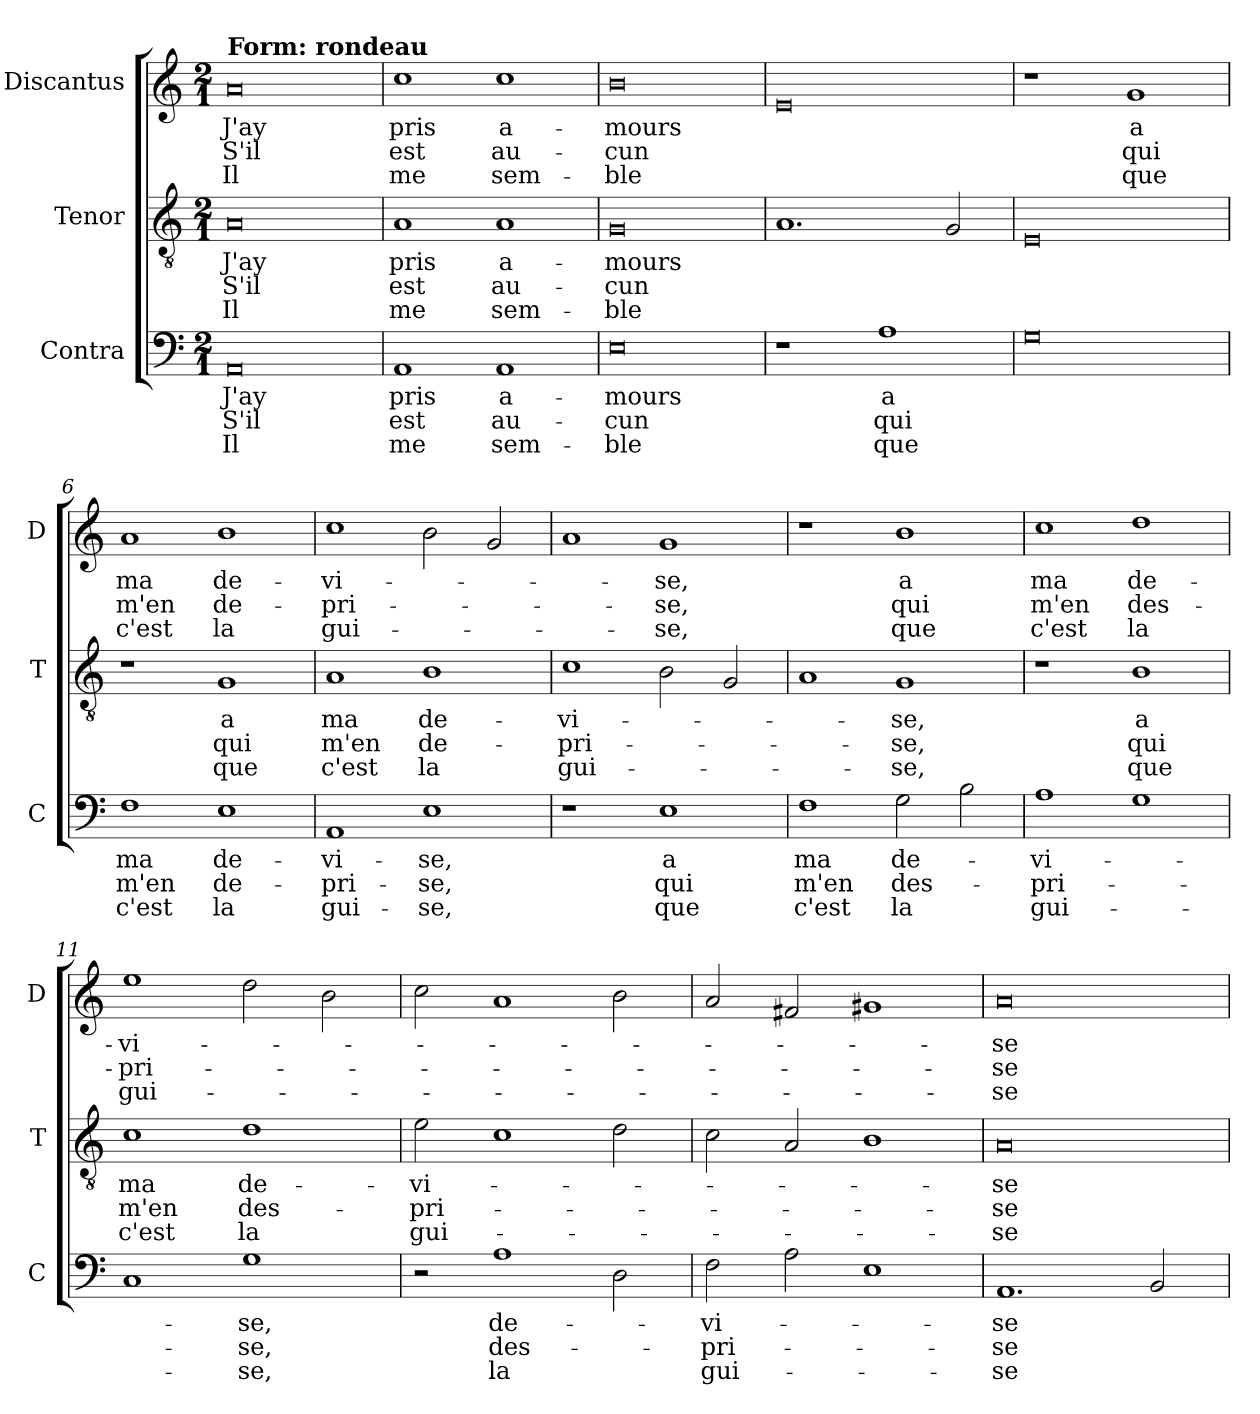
**kern	**text	**text	**text	**kern	**text	**text	**text	**kern	**text	**text	**text
*part3	*part3	*part3	*part3	*part2	*part2	*part2	*part2	*part1	*part1	*part1	*part1
*staff3	*staff3	*staff3	*staff3	*staff2	*staff2	*staff2	*staff2	*staff1	*staff1	*staff1	*staff1
*I"Contra	*	*	*	*I"Tenor	*	*	*	*I"Discantus	*	*	*
*I'C	*	*	*	*I'T	*	*	*	*I'D	*	*	*
*clefF4	*	*	*	*clefGv2	*	*	*	*clefG2	*	*	*
*k[]	*	*	*	*k[]	*	*	*	*k[]	*	*	*
*a:	*	*	*	*a:	*	*	*	*a:	*	*	*
*M2/1	*	*	*	*M2/1	*	*	*	*M2/1	*	*	*
=1	=1	=1	=1	=1	=1	=1	=1	=1	=1	=1	=1
!	!	!	!	!	!	!	!	!LO:TX:a:B:t=Form&colon; rondeau	!	!	!
0AA	J'ay	S'il	Il	0A	J'ay	S'il	Il	0a	J'ay	S'il	Il
=2	=2	=2	=2	=2	=2	=2	=2	=2	=2	=2	=2
1AA	pris	est	me	1A	pris	est	me	1cc	pris	est	me
1AA	a-	au-	sem-	1A	a-	au-	sem-	1cc	a-	au-	sem-
=3	=3	=3	=3	=3	=3	=3	=3	=3	=3	=3	=3
0E	-mours	-cun	-ble	0G	-mours	-cun	-ble	0b	-mours	-cun	-ble
=4	=4	=4	=4	=4	=4	=4	=4	=4	=4	=4	=4
1r	.	.	.	1.A	.	.	.	0e	.	.	.
1A	a	qui	que	.	.	.	.	.	.	.	.
.	.	.	.	2G	.	.	.	.	.	.	.
=5	=5	=5	=5	=5	=5	=5	=5	=5	=5	=5	=5
0G	.	.	.	0E	.	.	.	1r	.	.	.
.	.	.	.	.	.	.	.	1g	a	qui	que
=6	=6	=6	=6	=6	=6	=6	=6	=6	=6	=6	=6
1F	ma	m'en	c'est	1r	.	.	.	1a	ma	m'en	c'est
1E	de-	de-	la	1G	a	qui	que	1b	de-	de-	la
=7	=7	=7	=7	=7	=7	=7	=7	=7	=7	=7	=7
1AA	-vi-	-pri-	gui-	1A	ma	m'en	c'est	1cc	-vi-	-pri-	gui-
1E	-se,	-se,	-se,	1B	de-	de-	la	2b	.	.	.
.	.	.	.	.	.	.	.	2g	.	.	.
=8	=8	=8	=8	=8	=8	=8	=8	=8	=8	=8	=8
1r	.	.	.	1c	-vi-	-pri-	gui-	1a	.	.	.
1E	a	qui	que	2B	.	.	.	1g	-se,	-se,	-se,
.	.	.	.	2G	.	.	.	.	.	.	.
=9	=9	=9	=9	=9	=9	=9	=9	=9	=9	=9	=9
1F	ma	m'en	c'est	1A	.	.	.	1r	.	.	.
2G	de-	des-	la	1G	-se,	-se,	-se,	1b	a	qui	que
2B	.	.	.	.	.	.	.	.	.	.	.
=10	=10	=10	=10	=10	=10	=10	=10	=10	=10	=10	=10
1A	-vi-	-pri-	gui-	1r	.	.	.	1cc	ma	m'en	c'est
1G	.	.	.	1B	a	qui	que	1dd	de-	des-	la
=11	=11	=11	=11	=11	=11	=11	=11	=11	=11	=11	=11
1C	.	.	.	1c	ma	m'en	c'est	1ee	-vi-	-pri-	gui-
1G	-se,	-se,	-se,	1d	de-	des-	la	2dd	.	.	.
.	.	.	.	.	.	.	.	2b	.	.	.
=12	=12	=12	=12	=12	=12	=12	=12	=12	=12	=12	=12
2r	.	.	.	2e	-vi-	-pri-	gui-	2cc	.	.	.
1A	de-	des-	la	1c	.	.	.	1a	.	.	.
2D	.	.	.	2d	.	.	.	2b	.	.	.
=13	=13	=13	=13	=13	=13	=13	=13	=13	=13	=13	=13
2F	-vi-	-pri-	gui-	2c	.	.	.	2a	.	.	.
2A	.	.	.	2A	.	.	.	2f#X	.	.	.
1E	.	.	.	1B	.	.	.	1g#X	.	.	.
=14	=14	=14	=14	=14	=14	=14	=14	=14	=14	=14	=14
1.AA	-se	-se	-se	0A	-se	-se	-se	0a	-se	-se	-se
2BB	.	.	.	.	.	.	.	.	.	.	.
=	=	=	=	=	=	=	=	=	=	=	=
*-	*-	*-	*-	*-	*-	*-	*-	*-	*-	*-	*-
